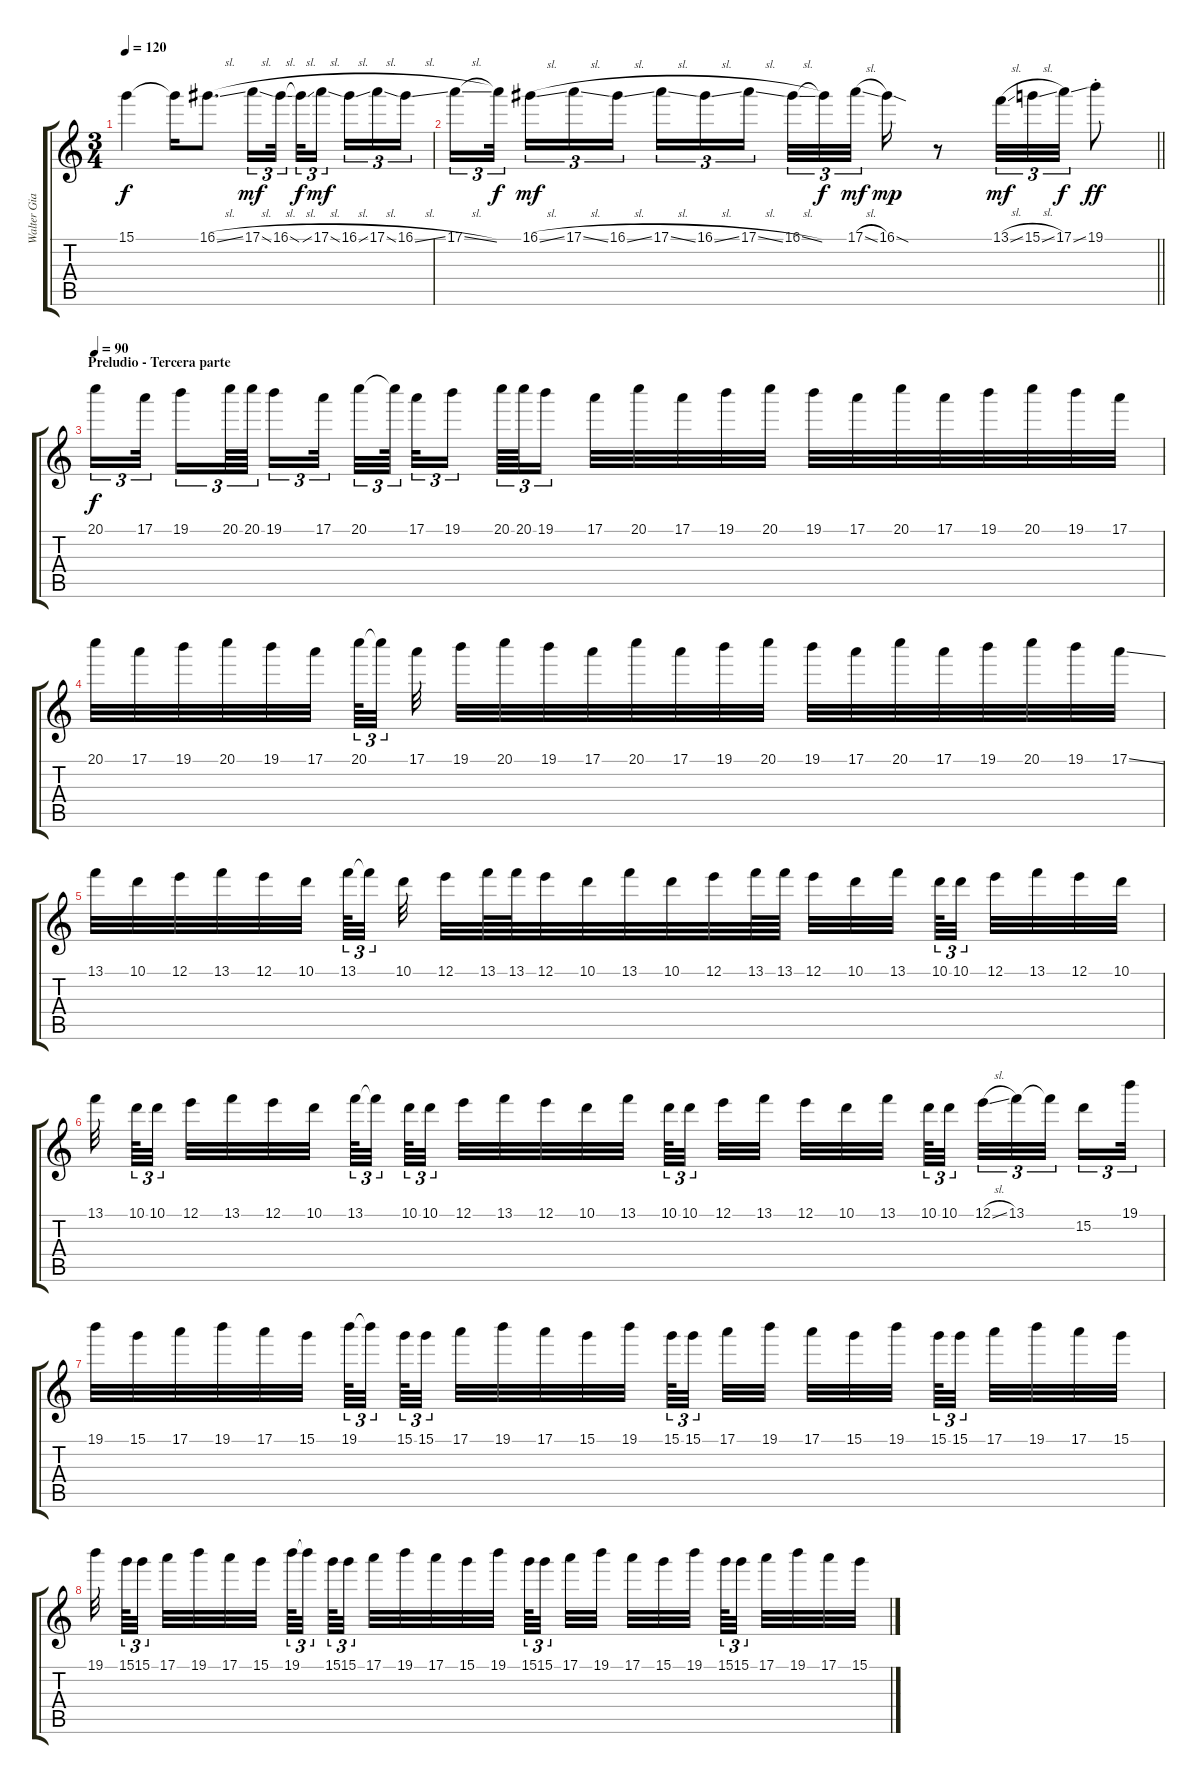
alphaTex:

\track ("Walter Giardino" "Walter Gia") {instrument distortionguitar}
\staff {score tabs}
\tuning (E4 B3 G3 D3 A2 E2) {hide}
\ts (3 4)
\tempo 120
\clef g2
\ks c
15.1{t}.4{dy f} 15.1{t}.16 16.1{sl}.8{d} 17.1{sl}.16{tu (3 2) dy mf} 16.1{sl}.32{tu (3 2) beam splitsecondary} 16.1{sl t}.32{tu (3 2) dy f} 17.1{sl}.16{tu (3 2) dy mf beam splitsecondary} 16.1{sl}.16{tu (3 2)} 17.1{sl}.16{tu (3 2)} 16.1{sl}.16{tu (3 2)} |
\barLineRight lightlight
17.1{sl}.16{tu (3 2)} 17.1{t}.32{tu (3 2) dy f beam splitsecondary} 16.1{sl}.16{tu (3 2) dy mf} 17.1{sl}.16{tu (3 2)} 16.1{sl}.16{tu (3 2) beam splitsecondary} 17.1{sl}.16{tu (3 2)} 16.1{sl}.16{tu (3 2)} 17.1{sl}.16{tu (3 2) beam splitsecondary} 16.1{sl}.32{tu (3 2)} 16.1{t}.32{tu (3 2) dy f} 17.1{sl}.32{tu (3 2) dy mf beam splitsecondary} 16.1{sod}.16{dy mp} r.8 13.1{sl}.32{tu (3 2) dy mf} 15.1{sl}.32{tu (3 2)} 17.1{ss}.32{tu (3 2) dy f} 19.1{st}.8{dy ff} |
\section ("" "Preludio - Tercera parte")
\tempo 90
20.1.16{tu (3 2) dy f} 17.1.32{tu (3 2) beam splitsecondary} 19.1.16{tu (3 2)} 20.1.64{tu (3 2)} 20.1.64{tu (3 2) beam splitsecondary} 19.1.16{tu (3 2)} 17.1.32{tu (3 2) beam splitsecondary} 20.1.32{tu (3 2)} 20.1{t}.64{tu (3 2) beam splitsecondary} 17.1.32{tu (3 2)} 19.1.16{tu (3 2)} 20.1.64{tu (3 2)} 20.1.64{tu (3 2)} 19.1.16{tu (3 2) beam splitsecondary} 17.1.32 20.1.32 17.1.32 19.1.32 20.1.32 19.1.32 17.1.32 20.1.32 17.1.32 19.1.32 20.1.32 19.1.32 17.1.32 |
20.1.32 17.1.32 19.1.32 20.1.32 19.1.32 17.1.32{beam splitsecondary} 20.1.64{tu (3 2)} 20.1{t}.32{tu (3 2) beam splitsecondary} 17.1.32 19.1.32 20.1.32 19.1.32 17.1.32 20.1.32 17.1.32 19.1.32 20.1.32 19.1.32 17.1.32 20.1.32 17.1.32 19.1.32 20.1.32 19.1.32 17.1{ss}.32 |
13.1.32 10.1.32 12.1.32 13.1.32 12.1.32 10.1.32{beam splitsecondary} 13.1.64{tu (3 2)} 13.1{t}.32{tu (3 2) beam splitsecondary} 10.1.32 12.1.32 13.1.64 13.1.64 12.1.32 10.1.32 13.1.32 10.1.32 12.1.32 13.1.64 13.1.64 12.1.32 10.1.32 13.1.32{beam splitsecondary} 10.1.64{tu (3 2)} 10.1.32{tu (3 2) beam splitsecondary} 12.1.32 13.1.32 12.1.32 10.1.32 |
13.1.32{beam splitsecondary} 10.1.64{tu (3 2)} 10.1.32{tu (3 2) beam splitsecondary} 12.1.32 13.1.32 12.1.32 10.1.32{beam splitsecondary} 13.1.64{tu (3 2)} 13.1{t}.32{tu (3 2) beam splitsecondary} 10.1.64{tu (3 2)} 10.1.32{tu (3 2)} 12.1.32 13.1.32 12.1.32 10.1.32 13.1.32{beam splitsecondary} 10.1.64{tu (3 2)} 10.1.32{tu (3 2) beam splitsecondary} 12.1.32 13.1.32 12.1.32 10.1.32 13.1.32{beam splitsecondary} 10.1.64{tu (3 2)} 10.1.32{tu (3 2) beam splitsecondary} 12.1{sl}.32{tu (3 2)} 13.1.32{tu (3 2)} 13.1{t}.32{tu (3 2) beam splitsecondary} 15.2.16{tu (3 2)} 19.1.32{tu (3 2)} |
19.1.32 15.1.32 17.1.32 19.1.32 17.1.32 15.1.32{beam splitsecondary} 19.1.64{tu (3 2)} 19.1{t}.32{tu (3 2) beam splitsecondary} 15.1.64{tu (3 2)} 15.1.32{tu (3 2)} 17.1.32 19.1.32 17.1.32 15.1.32 19.1.32{beam splitsecondary} 15.1.64{tu (3 2)} 15.1.32{tu (3 2) beam splitsecondary} 17.1.32 19.1.32 17.1.32 15.1.32 19.1.32{beam splitsecondary} 15.1.64{tu (3 2)} 15.1.32{tu (3 2) beam splitsecondary} 17.1.32 19.1.32 17.1.32 15.1.32 |
19.1.32{beam splitsecondary} 15.1.64{tu (3 2)} 15.1.32{tu (3 2) beam splitsecondary} 17.1.32 19.1.32 17.1.32 15.1.32{beam splitsecondary} 19.1.64{tu (3 2)} 19.1{t}.32{tu (3 2) beam splitsecondary} 15.1.64{tu (3 2)} 15.1.32{tu (3 2)} 17.1.32 19.1.32 17.1.32 15.1.32 19.1.32{beam splitsecondary} 15.1.64{tu (3 2)} 15.1.32{tu (3 2) beam splitsecondary} 17.1.32 19.1.32 17.1.32 15.1.32 19.1.32{beam splitsecondary} 15.1.64{tu (3 2)} 15.1.32{tu (3 2) beam splitsecondary} 17.1.32 19.1.32 17.1.32 15.1{ss}.32
